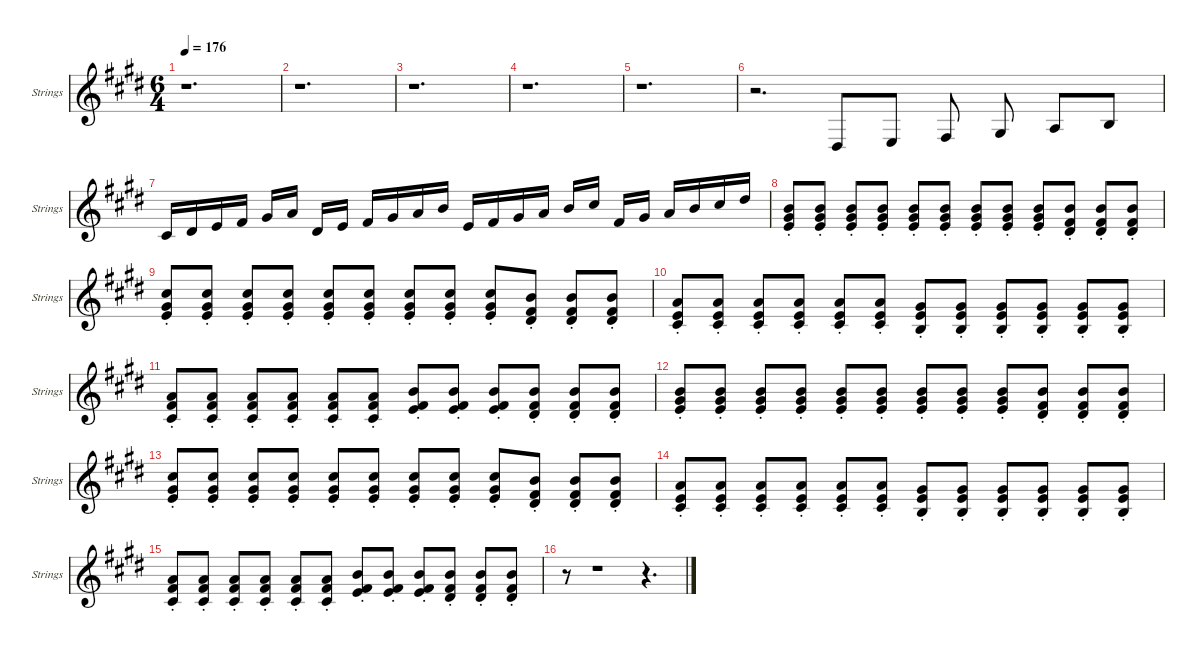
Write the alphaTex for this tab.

\defaultSystemsLayout 4
\hideDynamics
\bracketExtendMode nobrackets
\useSystemSignSeparator
\singleTrackTrackNamePolicy allsystems
\multiTrackTrackNamePolicy allsystems
\firstSystemTrackNameMode fullname
\otherSystemsTrackNameMode fullname
\firstSystemTrackNameOrientation horizontal
\otherSystemsTrackNameOrientation horizontal
\track ("Strings" "vln.") {instrument stringensemble1}
\staff {score}
\tuning (E4 B3 G3 D3 A2 C2)
\ts (6 4)
\tempo 176
\clef g2
\ks e
r.1{d dy f beam Down} |
r.1{d beam Down} |
r.1{d beam Down} |
r.1{d beam Down} |
r.1{d beam Down} |
r.2{d beam Down} 1.4{acc #}.8{dy mp beam Up} 2.4{acc forcenatural}.8{beam Up} 4.4{acc #}.8{beam Up beam split} 1.3{acc #}.8{beam Up} 2.3{acc forcenatural}.8{beam Up} 0.2{acc forcenatural}.8{beam Up} |
2.2{acc #}.16{beam Up} 4.2{acc #}.16{beam Up} 0.1{acc forcenatural}.16{beam Up} 2.1{acc #}.16{beam Up} 4.1{acc #}.16{beam Up} 5.1{acc forcenatural}.16{beam Up beam split} 4.2{acc #}.16{beam Up} 5.2{acc forcenatural}.16{beam Up} 2.1{acc #}.16{beam Up} 4.1{acc #}.16{beam Up} 5.1{acc forcenatural}.16{beam Up} 7.1{acc forcenatural}.16{beam Up} 0.1{acc forcenatural}.16{beam Up} 7.2{acc #}.16{beam Up} 4.1{acc #}.16{beam Up} 5.1{acc forcenatural}.16{beam Up} 7.1{acc forcenatural}.16{beam Up} 9.1{acc #}.16{beam Up beam split} 7.2{acc #}.16{beam Up} 9.2{acc #}.16{beam Up} 10.2{acc forcenatural}.16{beam Up} 7.1{acc forcenatural}.16{beam Up} 9.1{acc #}.16{beam Up} 11.1{acc #}.16{beam Up} |
(7.1{st acc forcenatural} 9.2{st acc #} 9.3{st acc forcenatural}).8{beam Up} (7.1{st acc forcenatural} 9.2{st acc #} 9.3{st acc forcenatural}).8{beam Up} (7.1{st acc forcenatural} 9.2{st acc #} 9.3{st acc forcenatural}).8{beam Up} (7.1{st acc forcenatural} 9.2{st acc #} 9.3{st acc forcenatural}).8{beam Up} (7.1{st acc forcenatural} 9.2{st acc #} 9.3{st acc forcenatural}).8{beam Up} (7.1{st acc forcenatural} 9.2{st acc #} 9.3{st acc forcenatural}).8{beam Up} (7.1{st acc forcenatural} 9.2{st acc #} 9.3{st acc forcenatural}).8{beam Up} (7.1{st acc forcenatural} 9.2{st acc #} 9.3{st acc forcenatural}).8{beam Up} (7.1{st acc forcenatural} 9.2{st acc #} 9.3{st acc forcenatural}).8{beam Up} (7.1{st acc forcenatural} 7.2{st acc #} 8.3{st acc #}).8{beam Up} (7.1{st acc forcenatural} 7.2{st acc #} 8.3{st acc #}).8{beam Up} (7.1{st acc forcenatural} 7.2{st acc #} 8.3{st acc #}).8{beam Up} |
(9.1{st acc #} 9.2{st acc #} 9.3{st acc forcenatural}).8{beam Up} (9.1{st acc #} 9.2{st acc #} 9.3{st acc forcenatural}).8{beam Up} (9.1{st acc #} 9.2{st acc #} 9.3{st acc forcenatural}).8{beam Up} (9.1{st acc #} 9.2{st acc #} 9.3{st acc forcenatural}).8{beam Up} (9.1{st acc #} 9.2{st acc #} 9.3{st acc forcenatural}).8{beam Up} (9.1{st acc #} 9.2{st acc #} 9.3{st acc forcenatural}).8{beam Up} (9.1{st acc #} 9.2{st acc #} 9.3{st acc forcenatural}).8{beam Up} (9.1{st acc #} 9.2{st acc #} 9.3{st acc forcenatural}).8{beam Up} (9.1{st acc #} 9.2{st acc #} 9.3{st acc forcenatural}).8{beam Up} (7.1{st acc forcenatural} 7.2{st acc #} 8.3{st acc #}).8{beam Up} (7.1{st acc forcenatural} 7.2{st acc #} 8.3{st acc #}).8{beam Up} (7.1{st acc forcenatural} 7.2{st acc #} 8.3{st acc #}).8{beam Up} |
(5.1{st acc forcenatural} 5.2{st acc forcenatural} 6.3{st acc #}).8{beam Up} (5.1{st acc forcenatural} 5.2{st acc forcenatural} 6.3{st acc #}).8{beam Up} (5.1{st acc forcenatural} 5.2{st acc forcenatural} 6.3{st acc #}).8{beam Up} (5.1{st acc forcenatural} 5.2{st acc forcenatural} 6.3{st acc #}).8{beam Up} (5.1{st acc forcenatural} 5.2{st acc forcenatural} 6.3{st acc #}).8{beam Up} (5.1{st acc forcenatural} 5.2{st acc forcenatural} 6.3{st acc #}).8{beam Up} (4.1{st acc #} 5.2{st acc forcenatural} 4.3{st acc forcenatural}).8{beam Up} (4.1{st acc #} 5.2{st acc forcenatural} 4.3{st acc forcenatural}).8{beam Up} (4.1{st acc #} 5.2{st acc forcenatural} 4.3{st acc forcenatural}).8{beam Up} (4.1{st acc #} 5.2{st acc forcenatural} 4.3{st acc forcenatural}).8{beam Up} (4.1{st acc #} 5.2{st acc forcenatural} 4.3{st acc forcenatural}).8{beam Up} (4.1{st acc #} 5.2{st acc forcenatural} 4.3{st acc forcenatural}).8{beam Up} |
(5.1{st acc forcenatural} 7.2{st acc #} 6.3{st acc #}).8{beam Up} (5.1{st acc forcenatural} 7.2{st acc #} 6.3{st acc #}).8{beam Up} (5.1{st acc forcenatural} 7.2{st acc #} 6.3{st acc #}).8{beam Up} (5.1{st acc forcenatural} 7.2{st acc #} 6.3{st acc #}).8{beam Up} (5.1{st acc forcenatural} 7.2{st acc #} 6.3{st acc #}).8{beam Up} (5.1{st acc forcenatural} 7.2{st acc #} 6.3{st acc #}).8{beam Up} (7.1{st acc forcenatural} 7.2{st acc #} 9.3{st acc forcenatural}).8{beam Up} (7.1{st acc forcenatural} 7.2{st acc #} 9.3{st acc forcenatural}).8{beam Up} (7.1{st acc forcenatural} 7.2{st acc #} 9.3{st acc forcenatural}).8{beam Up} (7.1{st acc forcenatural} 7.2{st acc #} 8.3{st acc #}).8{beam Up} (7.1{st acc forcenatural} 7.2{st acc #} 8.3{st acc #}).8{beam Up} (7.1{st acc forcenatural} 7.2{st acc #} 8.3{st acc #}).8{beam Up} |
(7.1{st acc forcenatural} 9.2{st acc #} 9.3{st acc forcenatural}).8{beam Up} (7.1{st acc forcenatural} 9.2{st acc #} 9.3{st acc forcenatural}).8{beam Up} (7.1{st acc forcenatural} 9.2{st acc #} 9.3{st acc forcenatural}).8{beam Up} (7.1{st acc forcenatural} 9.2{st acc #} 9.3{st acc forcenatural}).8{beam Up} (7.1{st acc forcenatural} 9.2{st acc #} 9.3{st acc forcenatural}).8{beam Up} (7.1{st acc forcenatural} 9.2{st acc #} 9.3{st acc forcenatural}).8{beam Up} (7.1{st acc forcenatural} 9.2{st acc #} 9.3{st acc forcenatural}).8{beam Up} (7.1{st acc forcenatural} 9.2{st acc #} 9.3{st acc forcenatural}).8{beam Up} (7.1{st acc forcenatural} 9.2{st acc #} 9.3{st acc forcenatural}).8{beam Up} (7.1{st acc forcenatural} 7.2{st acc #} 8.3{st acc #}).8{beam Up} (7.1{st acc forcenatural} 7.2{st acc #} 8.3{st acc #}).8{beam Up} (7.1{st acc forcenatural} 7.2{st acc #} 8.3{st acc #}).8{beam Up} |
(9.1{st acc #} 9.2{st acc #} 9.3{st acc forcenatural}).8{beam Up} (9.1{st acc #} 9.2{st acc #} 9.3{st acc forcenatural}).8{beam Up} (9.1{st acc #} 9.2{st acc #} 9.3{st acc forcenatural}).8{beam Up} (9.1{st acc #} 9.2{st acc #} 9.3{st acc forcenatural}).8{beam Up} (9.1{st acc #} 9.2{st acc #} 9.3{st acc forcenatural}).8{beam Up} (9.1{st acc #} 9.2{st acc #} 9.3{st acc forcenatural}).8{beam Up} (9.1{st acc #} 9.2{st acc #} 9.3{st acc forcenatural}).8{beam Up} (9.1{st acc #} 9.2{st acc #} 9.3{st acc forcenatural}).8{beam Up} (9.1{st acc #} 9.2{st acc #} 9.3{st acc forcenatural}).8{beam Up} (7.1{st acc forcenatural} 7.2{st acc #} 8.3{st acc #}).8{beam Up} (7.1{st acc forcenatural} 7.2{st acc #} 8.3{st acc #}).8{beam Up} (7.1{st acc forcenatural} 7.2{st acc #} 8.3{st acc #}).8{beam Up} |
(5.1{st acc forcenatural} 5.2{st acc forcenatural} 6.3{st acc #}).8{beam Up} (5.1{st acc forcenatural} 5.2{st acc forcenatural} 6.3{st acc #}).8{beam Up} (5.1{st acc forcenatural} 5.2{st acc forcenatural} 6.3{st acc #}).8{beam Up} (5.1{st acc forcenatural} 5.2{st acc forcenatural} 6.3{st acc #}).8{beam Up} (5.1{st acc forcenatural} 5.2{st acc forcenatural} 6.3{st acc #}).8{beam Up} (5.1{st acc forcenatural} 5.2{st acc forcenatural} 6.3{st acc #}).8{beam Up} (4.1{st acc #} 5.2{st acc forcenatural} 4.3{st acc forcenatural}).8{beam Up} (4.1{st acc #} 5.2{st acc forcenatural} 4.3{st acc forcenatural}).8{beam Up} (4.1{st acc #} 5.2{st acc forcenatural} 4.3{st acc forcenatural}).8{beam Up} (4.1{st acc #} 5.2{st acc forcenatural} 4.3{st acc forcenatural}).8{beam Up} (4.1{st acc #} 5.2{st acc forcenatural} 4.3{st acc forcenatural}).8{beam Up} (4.1{st acc #} 5.2{st acc forcenatural} 4.3{st acc forcenatural}).8{beam Up} |
(5.1{st acc forcenatural} 7.2{st acc #} 6.3{st acc #}).8{beam Up} (5.1{st acc forcenatural} 7.2{st acc #} 6.3{st acc #}).8{beam Up} (5.1{st acc forcenatural} 7.2{st acc #} 6.3{st acc #}).8{beam Up} (5.1{st acc forcenatural} 7.2{st acc #} 6.3{st acc #}).8{beam Up} (5.1{st acc forcenatural} 7.2{st acc #} 6.3{st acc #}).8{beam Up} (5.1{st acc forcenatural} 7.2{st acc #} 6.3{st acc #}).8{beam Up} (7.1{st acc forcenatural} 7.2{st acc #} 9.3{st acc forcenatural}).8{beam Up} (7.1{st acc forcenatural} 7.2{st acc #} 9.3{st acc forcenatural}).8{beam Up} (7.1{st acc forcenatural} 7.2{st acc #} 9.3{st acc forcenatural}).8{beam Up} (7.1{st acc forcenatural} 7.2{st acc #} 8.3{st acc #}).8{beam Up} (7.1{st acc forcenatural} 7.2{st acc #} 8.3{st acc #}).8{beam Up} (7.1{st acc forcenatural} 7.2{st acc #} 8.3{st acc #}).8{beam Up} |
r.8{beam Down} r.1{beam Down} r.4{d beam Down}
